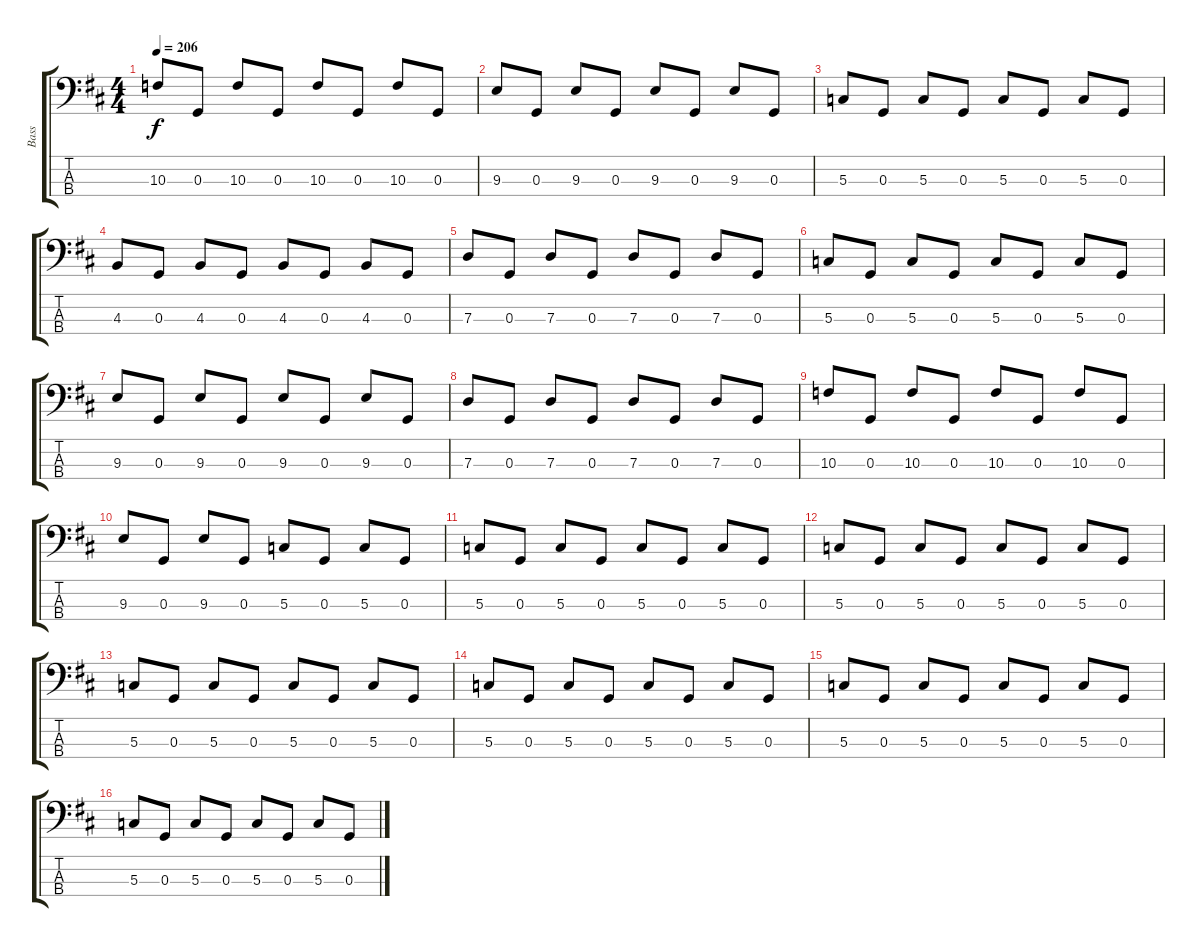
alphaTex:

\track ("Bass" "Bass") {instrument electricbassfinger}
\staff {score tabs}
\tuning (F2 C2 G1 C1) {hide}
\ts (4 4)
\tempo 206
\clef f4
\ks d
10.3.8{dy f} 0.3.8 10.3.8 0.3.8 10.3.8 0.3.8 10.3.8 0.3.8 |
9.3.8 0.3.8 9.3.8 0.3.8 9.3.8 0.3.8 9.3.8 0.3.8 |
5.3.8 0.3.8 5.3.8 0.3.8 5.3.8 0.3.8 5.3.8 0.3.8 |
4.3.8 0.3.8 4.3.8 0.3.8 4.3.8 0.3.8 4.3.8 0.3.8 |
7.3.8 0.3.8 7.3.8 0.3.8 7.3.8 0.3.8 7.3.8 0.3.8 |
5.3.8 0.3.8 5.3.8 0.3.8 5.3.8 0.3.8 5.3.8 0.3.8 |
9.3.8 0.3.8 9.3.8 0.3.8 9.3.8 0.3.8 9.3.8 0.3.8 |
7.3.8 0.3.8 7.3.8 0.3.8 7.3.8 0.3.8 7.3.8 0.3.8 |
10.3.8 0.3.8 10.3.8 0.3.8 10.3.8 0.3.8 10.3.8 0.3.8 |
9.3.8 0.3.8 9.3.8 0.3.8 5.3.8 0.3.8 5.3.8 0.3.8 |
5.3.8 0.3.8 5.3.8 0.3.8 5.3.8 0.3.8 5.3.8 0.3.8 |
5.3.8 0.3.8 5.3.8 0.3.8 5.3.8 0.3.8 5.3.8 0.3.8 |
5.3.8 0.3.8 5.3.8 0.3.8 5.3.8 0.3.8 5.3.8 0.3.8 |
5.3.8 0.3.8 5.3.8 0.3.8 5.3.8 0.3.8 5.3.8 0.3.8 |
5.3.8 0.3.8 5.3.8 0.3.8 5.3.8 0.3.8 5.3.8 0.3.8 |
5.3.8 0.3.8 5.3.8 0.3.8 5.3.8 0.3.8 5.3.8 0.3.8
